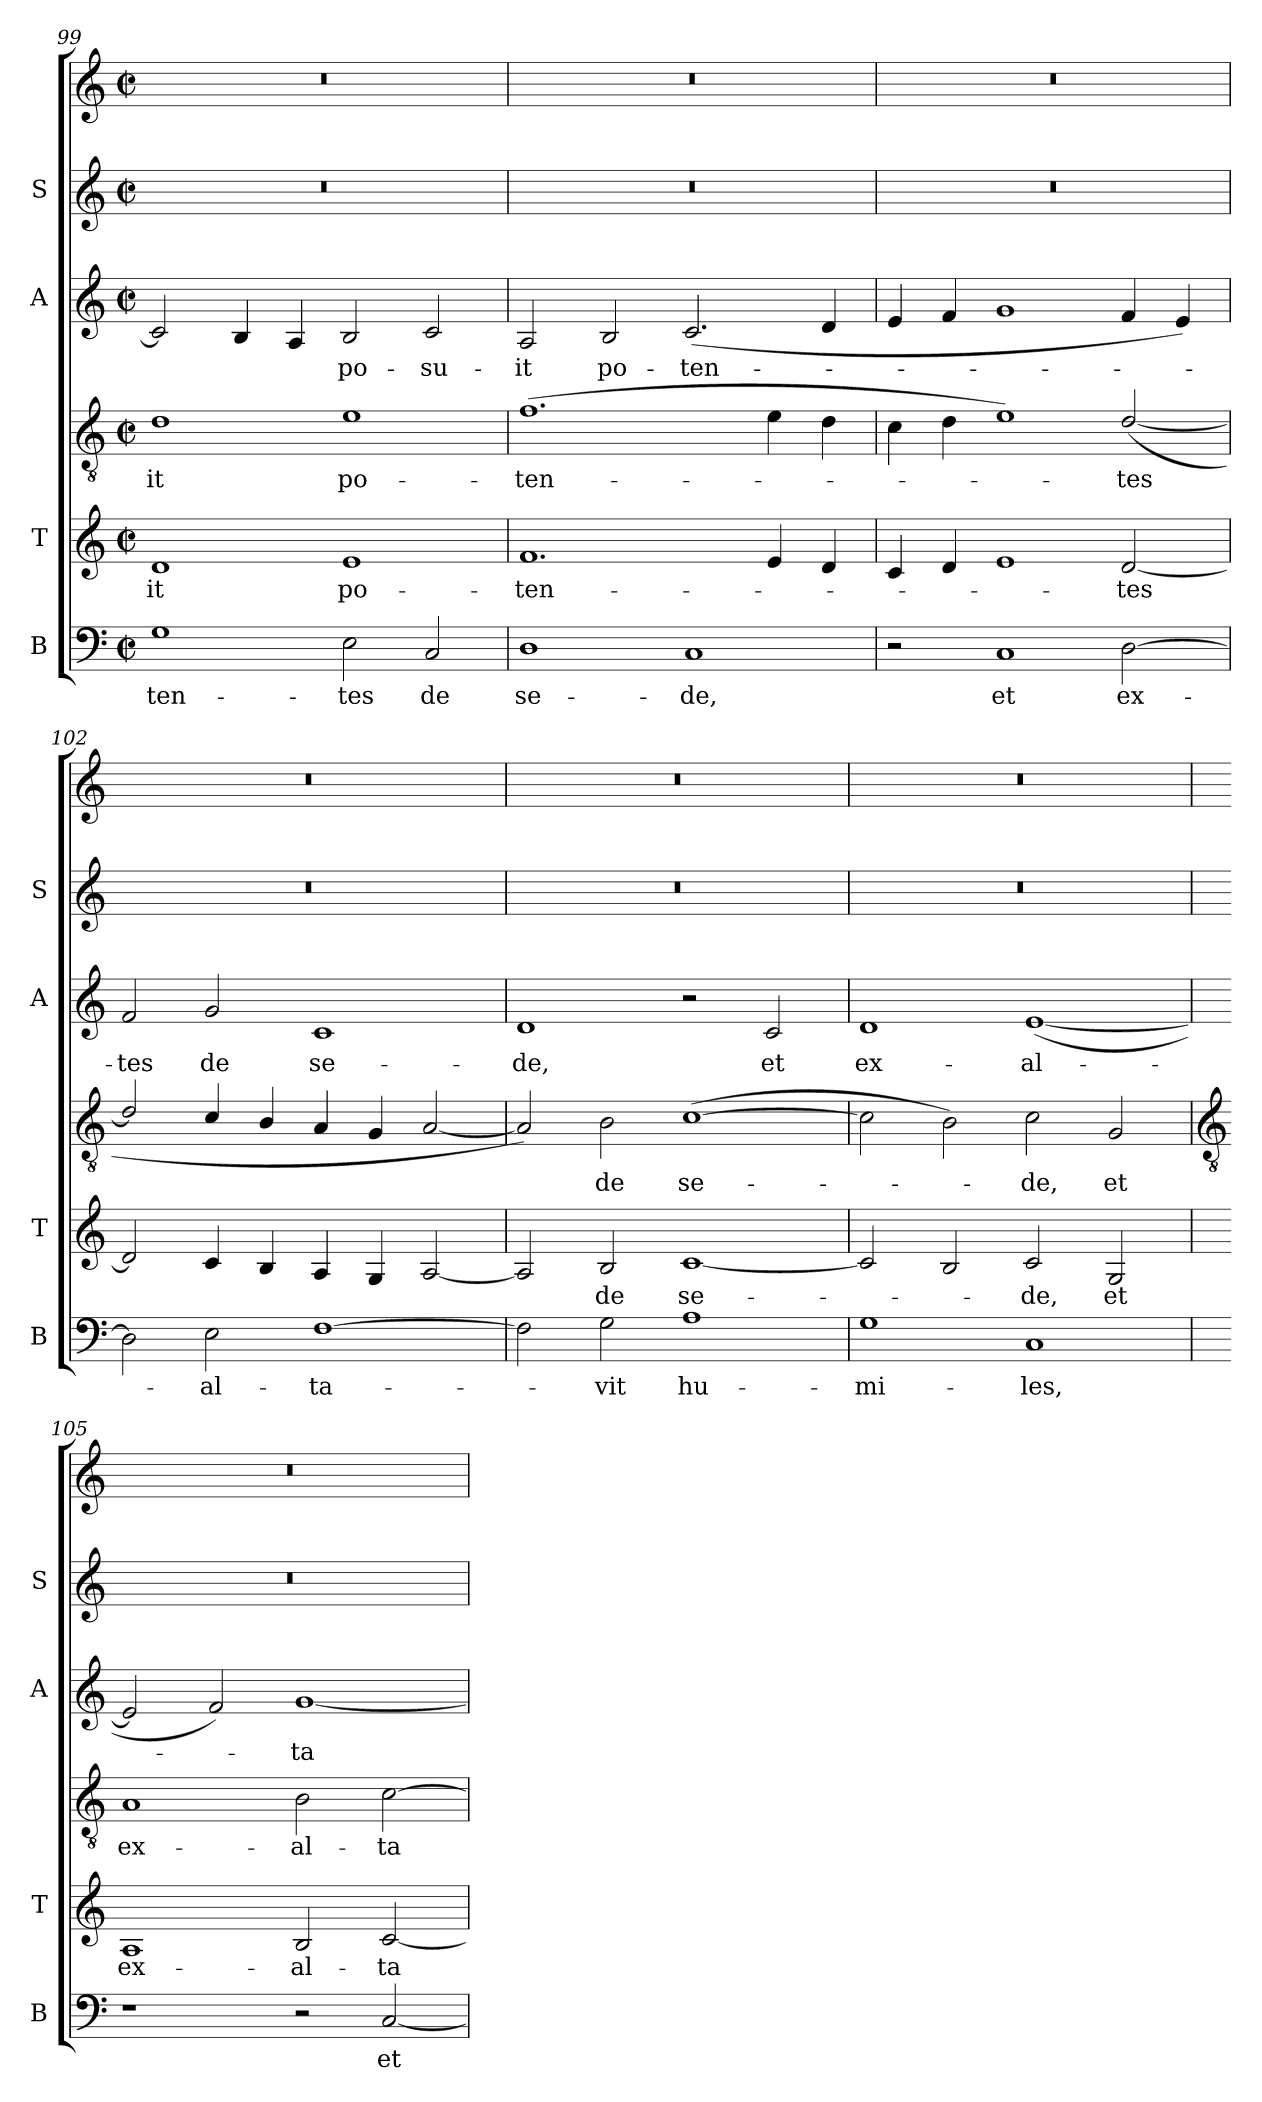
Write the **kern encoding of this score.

**kern	**text	**kern	**text	**kern	**text	**kern	**text	**kern	**kern
*part4	*part4	*part3	*part3	*part3	*part3	*part2	*part2	*part1	*part1
*staff6	*staff6	*staff5	*staff5	*staff4	*staff4	*staff3	*staff3	*staff2	*staff1
*I"B	*	*I"T	*	*	*	*I"A	*	*I"S	*
*I'B	*	*I'T	*	*	*	*I'A	*	*I'S	*
!!LO:LB:g=z
*clefF4	*	*	*	*clefGv2	*	*clefG2	*	*clefG2	*clefG2
*k[]	*	*k[]	*	*k[]	*	*k[]	*	*k[]	*k[]
*C:	*	*C:	*	*C:	*	*C:	*	*C:	*C:
*M4/2	*	*M4/2	*	*M4/2	*	*M4/2	*	*M4/2	*M4/2
*met(c|)	*	*met(c|)	*	*met(c|)	*	*met(c|)	*	*met(c|)	*met(c|)
=99	=99	=99	=99	=99	=99	=99	=99	=99	=99
!	!LO:LY:b	!	!LO:LY:b	!	!LO:LY:b	!	!	!	!
1G	-ten-	1d	-it	1d	-it	2c]	.	0r	0r
.	.	.	.	.	.	4B	.	.	.
.	.	.	.	.	.	4A	.	.	.
!	!LO:LY:b	!	!LO:LY:b	!	!LO:LY:b	!	!LO:LY:b	!	!
2E	-tes	1e	po-	1e	po-	2B	po-	.	.
!	!LO:LY:b	!	!	!	!	!	!LO:LY:b	!	!
2C	de	.	.	.	.	2c	-su-	.	.
=100	=100	=100	=100	=100	=100	=100	=100	=100	=100
!	!LO:LY:b	!	!LO:LY:b	!	!LO:LY:b	!	!LO:LY:b	!	!
1D	se-	1.f	-ten-	(>1.f	-ten-	2A	-it	0r	0r
!	!	!	!	!	!	!	!LO:LY:b	!	!
.	.	.	.	.	.	2B	po-	.	.
!	!LO:LY:b	!	!	!	!	!	!LO:LY:b	!	!
1C	-de,	.	.	.	.	(<2.c	-ten-	.	.
.	.	4e	.	4e	.	.	.	.	.
.	.	4d	.	4d	.	4d	.	.	.
=101	=101	=101	=101	=101	=101	=101	=101	=101	=101
2r	.	4c	.	4c	.	4e	.	0r	0r
.	.	4d	.	4d	.	4f	.	.	.
!	!LO:LY:b	!	!	!	!	!	!	!	!
1C	et	1e	.	1e)	.	1g	.	.	.
!	!LO:LY:b	!	!LO:LY:b	!	!LO:LY:b	!	!	!	!
[2D	ex-	[2d/	tes	(<[2d/	tes	4f	.	.	.
.	.	.	.	.	.	4e)	.	.	.
=102	=102	=102	=102	=102	=102	=102	=102	=102	=102
!	!	!	!	!	!	!	!LO:LY:b	!	!
2D]	.	2d/]	.	2d/]	.	2f	tes	0r	0r
!	!LO:LY:b	!	!	!	!	!	!LO:LY:b	!	!
2E	al-	4c/	.	4c/	.	2g	de	.	.
.	.	4B/	.	4B/	.	.	.	.	.
!	!LO:LY:b	!	!	!	!	!	!LO:LY:b	!	!
[1F	-ta-	4A	.	4A	.	1c	se-	.	.
.	.	4G	.	4G	.	.	.	.	.
.	.	[2A	.	[2A	.	.	.	.	.
=103	=103	=103	=103	=103	=103	=103	=103	=103	=103
!	!	!	!	!	!	!	!LO:LY:b	!	!
2F]	.	2A]	.	2A])	.	1d	-de,	0r	0r
!	!LO:LY:b	!	!LO:LY:b	!	!LO:LY:b	!	!	!	!
2G	vit	2B	de	2B	de	.	.	.	.
!	!LO:LY:b	!	!LO:LY:b	!	!LO:LY:b	!	!	!	!
1A	hu-	[1c	se-	(>[1c	se-	2r	.	.	.
!	!	!	!	!	!	!	!LO:LY:b	!	!
.	.	.	.	.	.	2c	et	.	.
=104	=104	=104	=104	=104	=104	=104	=104	=104	=104
!	!LO:LY:b	!	!	!	!	!	!LO:LY:b	!	!
1G	-mi-	2c]	.	2c]	.	1d	ex-	0r	0r
.	.	2B	.	2B)	.	.	.	.	.
!	!LO:LY:b	!	!LO:LY:b	!	!LO:LY:b	!	!LO:LY:b	!	!
1C	-les,	2c	de,	2c	de,	(<[1e	-al-	.	.
!	!	!	!LO:LY:b	!	!LO:LY:b	!	!	!	!
.	.	2G	et	2G	et	.	.	.	.
!!LO:LB:g=z
=105	=105	=105	=105	=105	=105	=105	=105	=105	=105
*	*	*	*	*clefGv2	*	*	*	*	*
!	!	!	!LO:LY:b	!	!LO:LY:b	!	!	!	!
1r	.	1A	ex-	1A	ex-	2e]	.	0r	0r
.	.	.	.	.	.	2f)	.	.	.
!	!	!	!LO:LY:b	!	!LO:LY:b	!	!LO:LY:b	!	!
2r	.	2B	-al-	2B	-al-	[1g	ta-	.	.
!	!LO:LY:b	!	!LO:LY:b	!	!LO:LY:b	!	!	!	!
[2C	et	[2c	-ta-	[2c	-ta-	.	.	.	.
=	=	=	=	=	=	=	=	=	=
*-	*-	*-	*-	*-	*-	*-	*-	*-	*-
